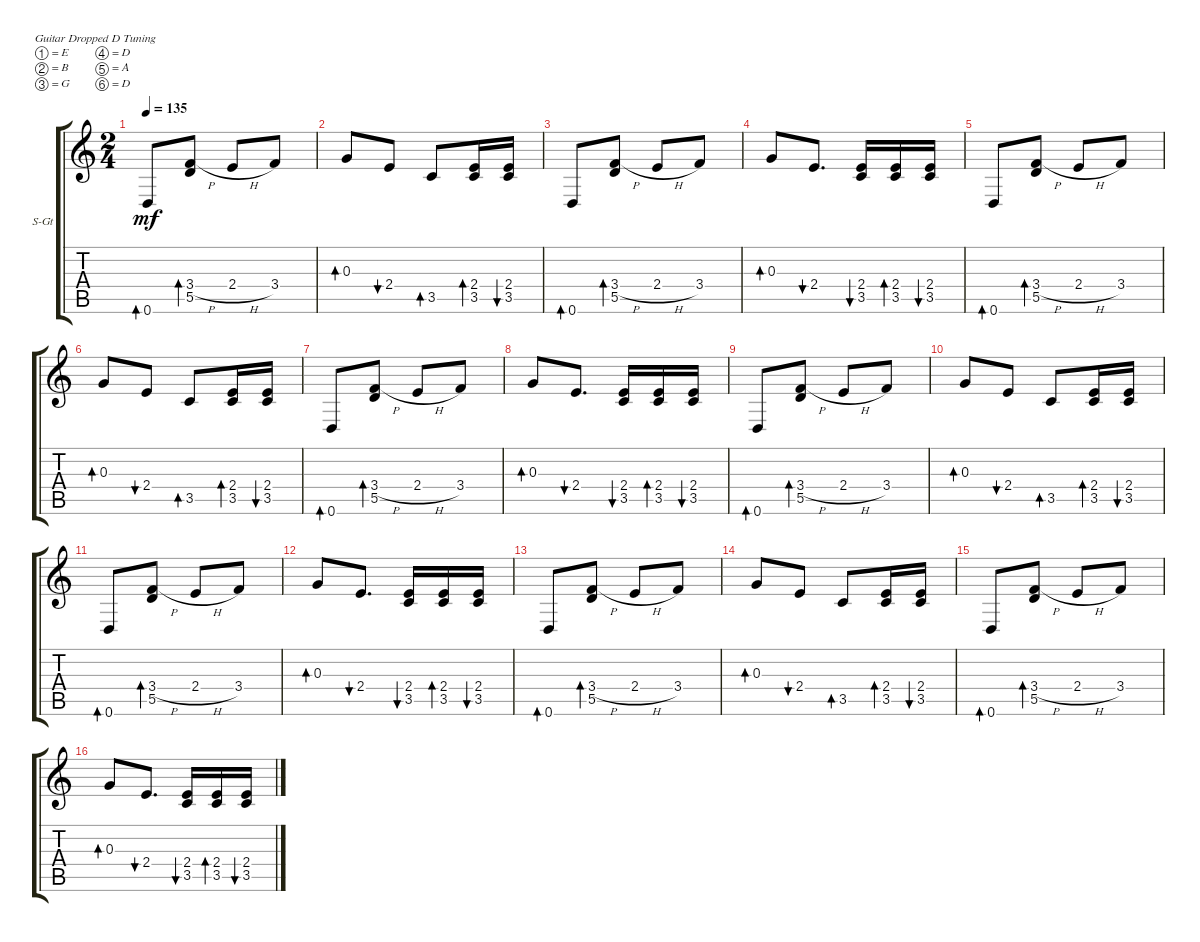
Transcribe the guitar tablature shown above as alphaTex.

\defaultSystemsLayout 4
\bracketExtendMode groupsimilarinstruments
\firstSystemTrackNameOrientation horizontal
\otherSystemsTrackNameOrientation horizontal
\track ("Acoustic-6-1" "S-Gt") {instrument acousticguitarsteel}
\staff {score tabs}
\tuning (E4 B3 G3 D3 A2 D2)
\ts (2 4)
\tempo 135
\clef g2
\ks c
0.6.8{bd 30 dy mf} (5.5 3.4{h}).8{bd 30} 2.4{h}.8 3.4.8 |
0.3.8{bd 30} 2.4.8{bu 30} 3.5.8{bd 30} (2.4 3.5).16{bd 30} (2.4 3.5).16{bu 30} |
0.6.8{bd 30} (3.4{h} 5.5).8{bd 30} 2.4{h}.8 3.4.8 |
0.3.8{bd 30} 2.4.8{d bu 30} (2.4 3.5).16{bu 30} (2.4 3.5).16{bd 30} (2.4 3.5).16{bu 30} |
0.6.8{bd 30} (5.5 3.4{h}).8{bd 30} 2.4{h}.8 3.4.8 |
0.3.8{bd 30} 2.4.8{bu 30} 3.5.8{bd 30} (2.4 3.5).16{bd 30} (2.4 3.5).16{bu 30} |
0.6.8{bd 30} (5.5 3.4{h}).8{bd 30} 2.4{h}.8 3.4.8 |
0.3.8{bd 30} 2.4.8{d bu 30} (2.4 3.5).16{bu 30} (2.4 3.5).16{bd 30} (2.4 3.5).16{bu 30} |
0.6.8{bd 30} (5.5 3.4{h}).8{bd 30} 2.4{h}.8 3.4.8 |
0.3.8{bd 30} 2.4.8{bu 30} 3.5.8{bd 30} (2.4 3.5).16{bd 30} (2.4 3.5).16{bu 30} |
0.6.8{bd 30} (3.4{h} 5.5).8{bd 30} 2.4{h}.8 3.4.8 |
0.3.8{bd 30} 2.4.8{d bu 30} (2.4 3.5).16{bu 30} (2.4 3.5).16{bd 30} (2.4 3.5).16{bu 30} |
0.6.8{bd 30} (5.5 3.4{h}).8{bd 30} 2.4{h}.8 3.4.8 |
0.3.8{bd 30} 2.4.8{bu 30} 3.5.8{bd 30} (2.4 3.5).16{bd 30} (2.4 3.5).16{bu 30} |
0.6.8{bd 30} (5.5 3.4{h}).8{bd 30} 2.4{h}.8 3.4.8 |
0.3.8{bd 30} 2.4.8{d bu 30} (2.4 3.5).16{bu 30} (2.4 3.5).16{bd 30} (2.4 3.5).16{bu 30}
